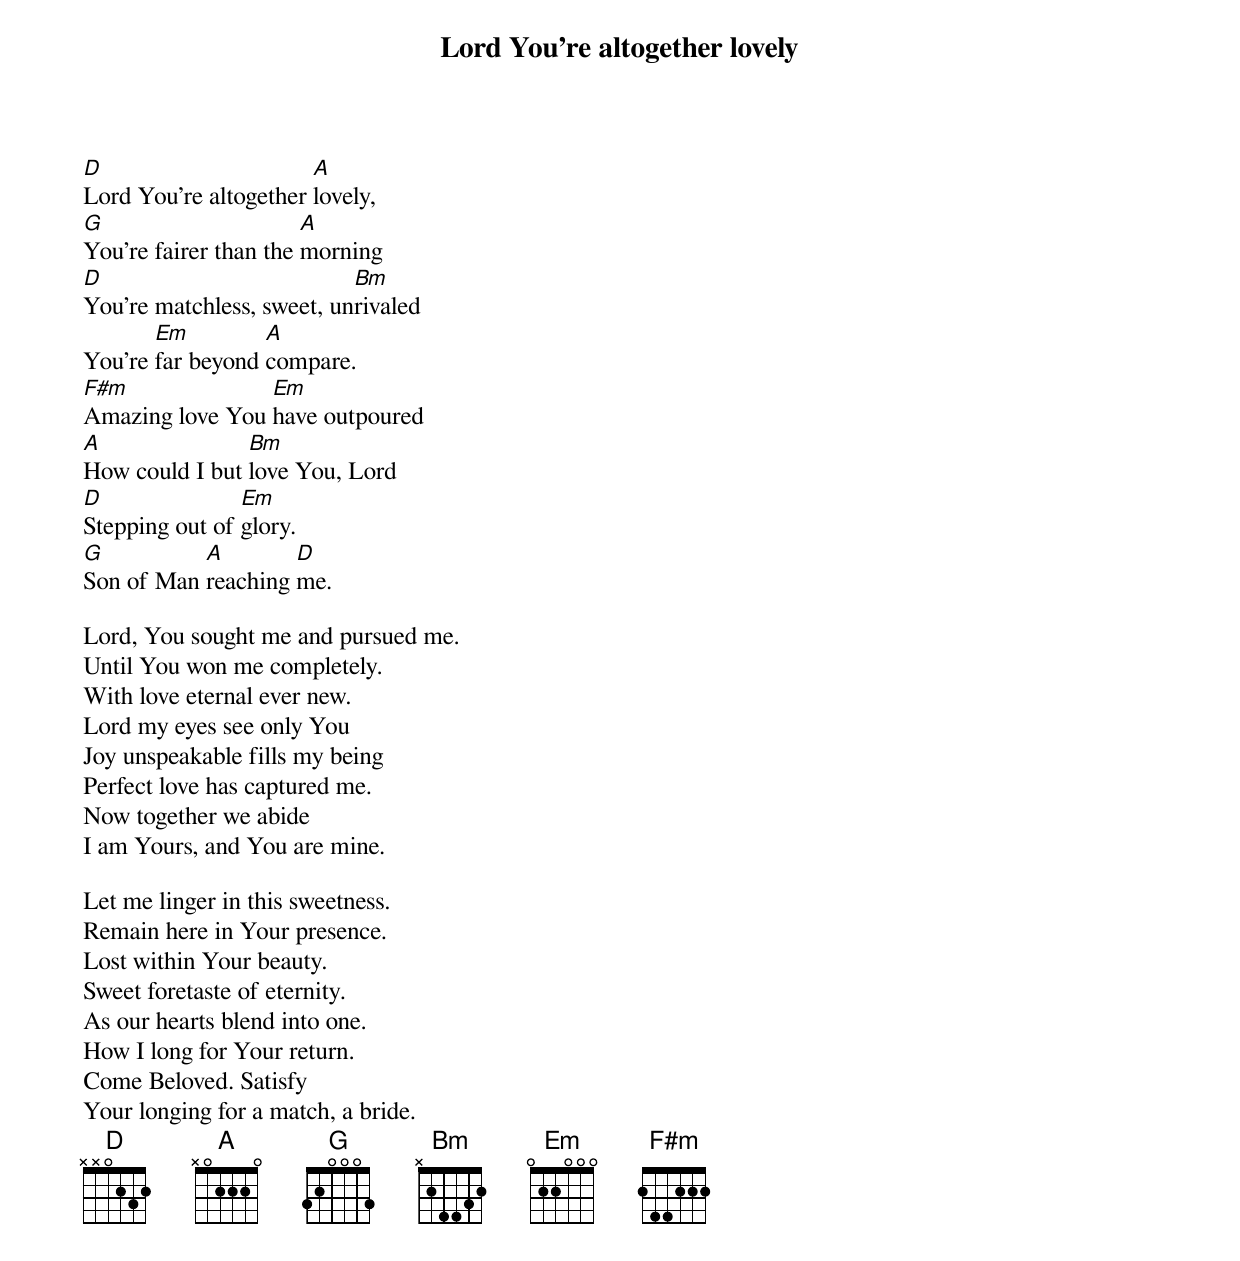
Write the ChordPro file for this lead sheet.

{title: Lord You're altogether lovely}

[D]Lord You're altogether [A]lovely,
[G]You're fairer than the [A]morning
[D]You're matchless, sweet, un[Bm]rivaled
You're [Em]far beyond [A]compare.
[F#m]Amazing love You [Em]have outpoured
[A]How could I but [Bm]love You, Lord
[D]Stepping out of [Em]glory.
[G]Son of Man [A]reaching [D]me.

Lord, You sought me and pursued me.
Until You won me completely.
With love eternal ever new.
Lord my eyes see only You
Joy unspeakable fills my being
Perfect love has captured me.
Now together we abide
I am Yours, and You are mine.

Let me linger in this sweetness.
Remain here in Your presence.
Lost within Your beauty.
Sweet foretaste of eternity.
As our hearts blend into one.
How I long for Your return.
Come Beloved. Satisfy
Your longing for a match, a bride.
